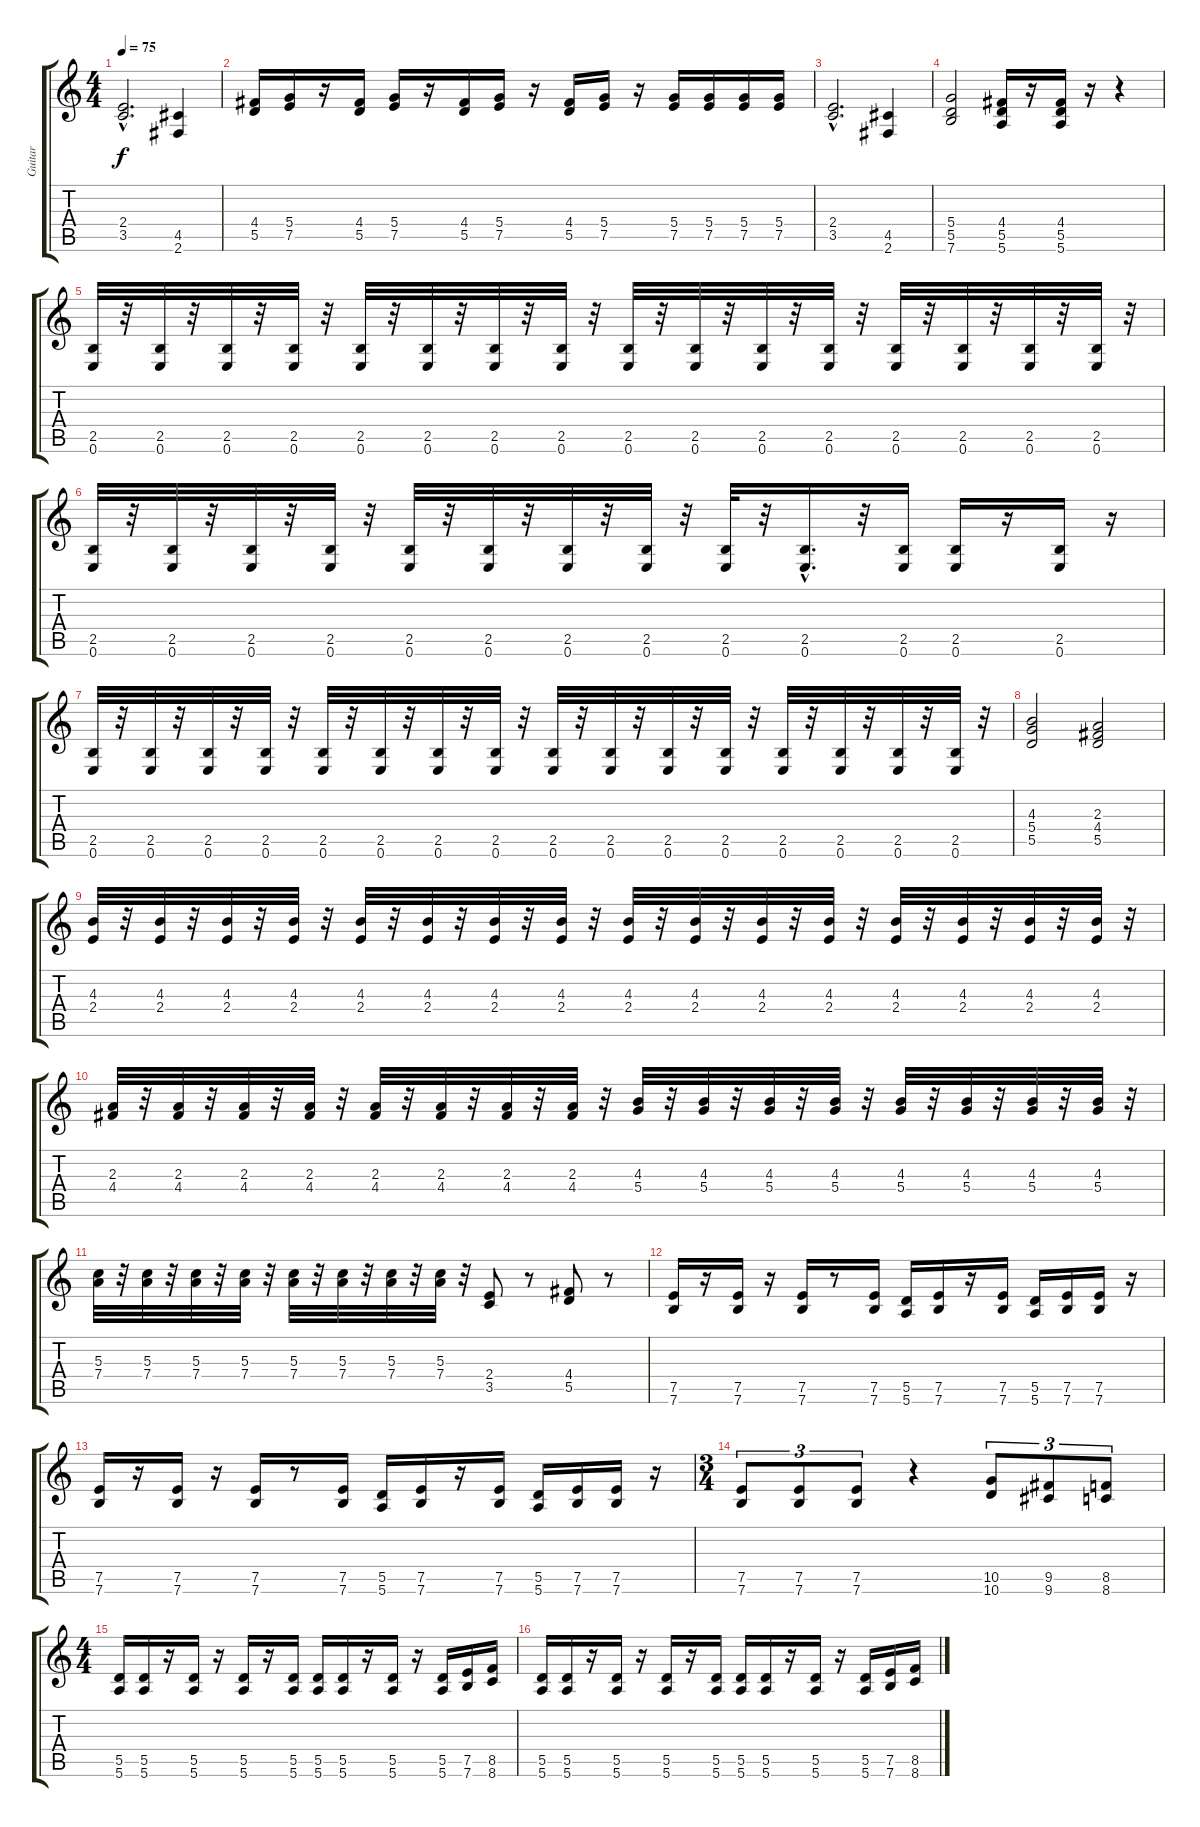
\track ("Guitar" "Guitar") {instrument distortionguitar}
\staff {score tabs}
\tuning (E4 B3 G3 D3 A2 E2) {hide}
\ts (4 4)
\tempo 75
\clef g2
\ks c
(2.4{hac} 3.5{hac}).2{d dy f volume 13} (4.5 2.6).4 |
(4.4 5.5).16{volume 15} (5.4 7.5).16 r.16 (4.4 5.5).16 (5.4 7.5).16 r.16 (4.4 5.5).16 (5.4 7.5).16 r.16 (4.4 5.5).16 (5.4 7.5).16 r.16 (5.4 7.5).16 (5.4 7.5).16 (5.4 7.5).16 (5.4 7.5).16 |
(2.4{hac} 3.5{hac}).2{d volume 13} (4.5 2.6).4 |
(5.4 5.5 7.6).2 (4.4 5.5 5.6).16 r.16 (4.4 5.5 5.6).16 r.16 r.4 |
(2.5 0.6).32 r.32 (2.5 0.6).32 r.32 (2.5 0.6).32 r.32 (2.5 0.6).32 r.32 (2.5 0.6).32 r.32 (2.5 0.6).32 r.32 (2.5 0.6).32 r.32 (2.5 0.6).32 r.32 (2.5 0.6).32 r.32 (2.5 0.6).32 r.32 (2.5 0.6).32 r.32 (2.5 0.6).32 r.32 (2.5 0.6).32 r.32 (2.5 0.6).32 r.32 (2.5 0.6).32 r.32 (2.5 0.6).32 r.32 |
(2.5 0.6).32 r.32 (2.5 0.6).32 r.32 (2.5 0.6).32 r.32 (2.5 0.6).32 r.32 (2.5 0.6).32 r.32 (2.5 0.6).32 r.32 (2.5 0.6).32 r.32 (2.5 0.6).32 r.32 (2.5 0.6).32 r.32 (2.5{hac} 0.6{hac}).16{d} r.32 (2.5 0.6).16 (2.5 0.6).16 r.16 (2.5 0.6).16 r.16 |
(2.5 0.6).32 r.32 (2.5 0.6).32 r.32 (2.5 0.6).32 r.32 (2.5 0.6).32 r.32 (2.5 0.6).32 r.32 (2.5 0.6).32 r.32 (2.5 0.6).32 r.32 (2.5 0.6).32 r.32 (2.5 0.6).32 r.32 (2.5 0.6).32 r.32 (2.5 0.6).32 r.32 (2.5 0.6).32 r.32 (2.5 0.6).32 r.32 (2.5 0.6).32 r.32 (2.5 0.6).32 r.32 (2.5 0.6).32 r.32 |
(4.3 5.4 5.5).2 (2.3 4.4 5.5).2 |
(4.3 2.4).32{volume 14} r.32 (4.3 2.4).32 r.32 (4.3 2.4).32 r.32 (4.3 2.4).32 r.32 (4.3 2.4).32 r.32 (4.3 2.4).32 r.32 (4.3 2.4).32 r.32 (4.3 2.4).32 r.32 (4.3 2.4).32 r.32 (4.3 2.4).32 r.32 (4.3 2.4).32 r.32 (4.3 2.4).32 r.32 (4.3 2.4).32 r.32 (4.3 2.4).32 r.32 (4.3 2.4).32 r.32 (4.3 2.4).32 r.32 |
(2.3 4.4).32 r.32 (2.3 4.4).32 r.32 (2.3 4.4).32 r.32 (2.3 4.4).32 r.32 (2.3 4.4).32 r.32 (2.3 4.4).32 r.32 (2.3 4.4).32 r.32 (2.3 4.4).32 r.32 (4.3 5.4).32 r.32 (4.3 5.4).32 r.32 (4.3 5.4).32 r.32 (4.3 5.4).32 r.32 (4.3 5.4).32 r.32 (4.3 5.4).32 r.32 (4.3 5.4).32 r.32 (4.3 5.4).32 r.32 |
(5.3 7.4).32 r.32 (5.3 7.4).32 r.32 (5.3 7.4).32 r.32 (5.3 7.4).32 r.32 (5.3 7.4).32 r.32 (5.3 7.4).32 r.32 (5.3 7.4).32 r.32 (5.3 7.4).32 r.32 (2.4 3.5).8 r.8 (4.4 5.5).8 r.8 |
(7.5 7.6).16 r.16 (7.5 7.6).16 r.16 (7.5 7.6).16 r.8 (7.5 7.6).16 (5.5 5.6).16 (7.5 7.6).16 r.16 (7.5 7.6).16 (5.5 5.6).16 (7.5 7.6).16 (7.5 7.6).16 r.16 |
(7.5 7.6).16 r.16 (7.5 7.6).16 r.16 (7.5 7.6).16 r.8 (7.5 7.6).16 (5.5 5.6).16 (7.5 7.6).16 r.16 (7.5 7.6).16 (5.5 5.6).16 (7.5 7.6).16 (7.5 7.6).16 r.16 |
\ts (3 4)
(7.5 7.6).8{tu (3 2)} (7.5 7.6).8{tu (3 2)} (7.5 7.6).8{tu (3 2)} r.4 (10.5 10.6).8{tu (3 2)} (9.5 9.6).8{tu (3 2)} (8.5 8.6).8{tu (3 2)} |
\ts (4 4)
(5.5 5.6).16 (5.5 5.6).16 r.16 (5.5 5.6).16 r.16 (5.5 5.6).16 r.16 (5.5 5.6).16 (5.5 5.6).16 (5.5 5.6).16 r.16 (5.5 5.6).16 r.16 (5.5 5.6).16 (7.5 7.6).16 (8.5 8.6).16 |
(5.5 5.6).16 (5.5 5.6).16 r.16 (5.5 5.6).16 r.16 (5.5 5.6).16 r.16 (5.5 5.6).16 (5.5 5.6).16 (5.5 5.6).16 r.16 (5.5 5.6).16 r.16 (5.5 5.6).16 (7.5 7.6).16 (8.5 8.6).16
